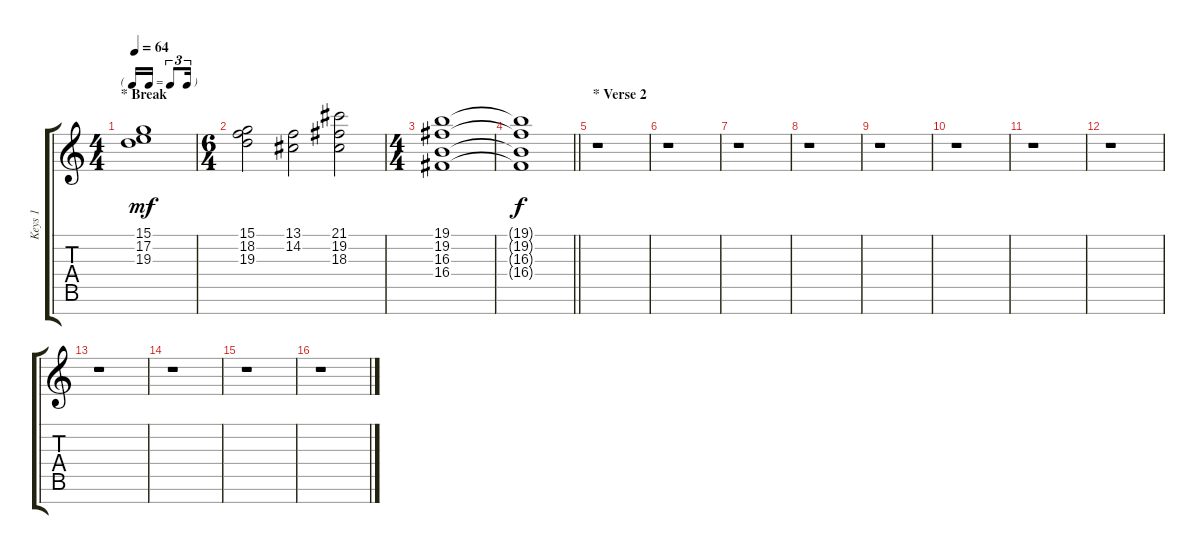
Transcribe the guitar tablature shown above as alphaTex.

\track ("Keys 1" "Keys 1") {instrument drawbarorgan}
\staff {score tabs}
\tuning (E4 B3 G3 D3 A2 E2 B1) {hide}
\ts (4 4)
\tf triplet16th
\section ("" "* Break")
\tempo 64
\clef g2
\ks c
(15.1 17.2 19.3).1{dy mf} |
\ts (6 4)
(15.1 18.2 19.3).2 (13.1 14.2).2 (21.1 19.2 18.3).2 |
\ts (4 4)
(19.1 19.2 16.3 16.4).1 |
\barLineRight lightlight
(19.1{t} 19.2{t} 16.3{t} 16.4{t}).1{dy f} |
\section ("" "* Verse 2")
r.1 |
r.1 |
r.1 |
r.1 |
r.1 |
r.1 |
r.1 |
r.1 |
r.1 |
r.1 |
r.1 |
r.1
